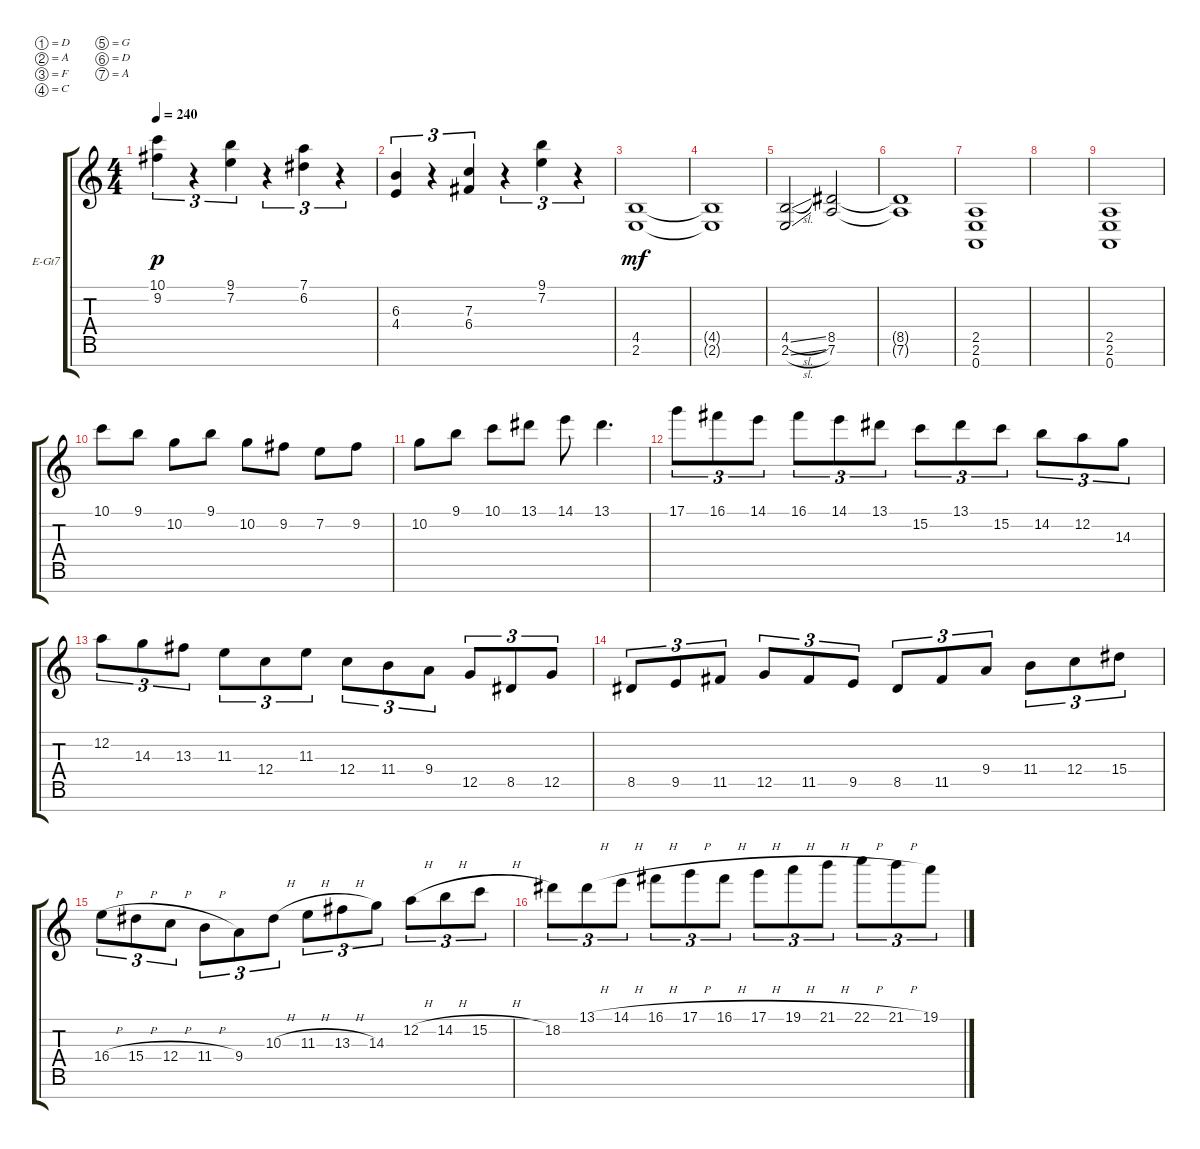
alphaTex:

\defaultSystemsLayout 4
\bracketExtendMode groupsimilarinstruments
\firstSystemTrackNameOrientation horizontal
\otherSystemsTrackNameOrientation horizontal
\track ("Electric Guitar" "E-Gt7") {instrument distortionguitar}
\staff {score tabs}
\tuning (D4 A3 F3 C3 G2 D2 A1)
\ts (4 4)
\tempo 240
\clef g2
\ks c
(9.2 10.1).4{tu (3 2) dy p} r.4{tu (3 2)} (7.2 9.1).4{tu (3 2)} r.4{tu (3 2)} (6.2 7.1).4{tu (3 2)} r.4{tu (3 2)} |
(4.4 6.3).4{tu (3 2)} r.4{tu (3 2)} (6.4 7.3).4{tu (3 2)} r.4{tu (3 2)} (7.2 9.1).4{tu (3 2)} r.4{tu (3 2)} |
(2.6 4.5).1{dy mf} |
(2.6{t} 4.5{t}).1 |
(2.6{sl} 4.5{sl}).2 (7.6 8.5).2 |
(7.6{t} 8.5{t}).1 |
(0.7 2.6 2.5).1 |
|
(2.6 0.7 2.5).1 |
10.1.8 9.1.8 10.2.8 9.1.8 10.2.8 9.2.8 7.2.8 9.2.8 |
10.2.8 9.1.8 10.1.8 13.1.8 14.1.8 13.1.4{d} |
17.1.8{tu (3 2)} 16.1.8{tu (3 2)} 14.1.8{tu (3 2)} 16.1.8{tu (3 2)} 14.1.8{tu (3 2)} 13.1.8{tu (3 2)} 15.2.8{tu (3 2)} 13.1.8{tu (3 2)} 15.2.8{tu (3 2)} 14.2.8{tu (3 2)} 12.2.8{tu (3 2)} 14.3.8{tu (3 2)} |
12.2.8{tu (3 2)} 14.3.8{tu (3 2)} 13.3.8{tu (3 2)} 11.3.8{tu (3 2)} 12.4.8{tu (3 2)} 11.3.8{tu (3 2)} 12.4.8{tu (3 2)} 11.4.8{tu (3 2)} 9.4.8{tu (3 2)} 12.5.8{tu (3 2)} 8.5.8{tu (3 2)} 12.5.8{tu (3 2)} |
8.5.8{tu (3 2)} 9.5.8{tu (3 2)} 11.5.8{tu (3 2)} 12.5.8{tu (3 2)} 11.5.8{tu (3 2)} 9.5.8{tu (3 2)} 8.5.8{tu (3 2)} 11.5.8{tu (3 2)} 9.4.8{tu (3 2)} 11.4.8{tu (3 2)} 12.4.8{tu (3 2)} 15.4.8{tu (3 2)} |
16.4{h}.8{tu (3 2)} 15.4{h}.8{tu (3 2)} 12.4{h}.8{tu (3 2)} 11.4{h}.8{tu (3 2)} 9.4.8{tu (3 2)} 10.3{h}.8{tu (3 2)} 11.3{h}.8{tu (3 2)} 13.3{h}.8{tu (3 2)} 14.3.8{tu (3 2)} 12.2{h}.8{tu (3 2)} 14.2{h}.8{tu (3 2)} 15.2{h}.8{tu (3 2)} |
18.2.8{tu (3 2)} 13.1{h}.8{tu (3 2)} 14.1{h}.8{tu (3 2)} 16.1{h}.8{tu (3 2)} 17.1{h}.8{tu (3 2)} 16.1{h}.8{tu (3 2)} 17.1{h}.8{tu (3 2)} 19.1{h}.8{tu (3 2)} 21.1{h}.8{tu (3 2)} 22.1{h}.8{tu (3 2)} 21.1{h}.8{tu (3 2)} 19.1{h}.8{tu (3 2)}
